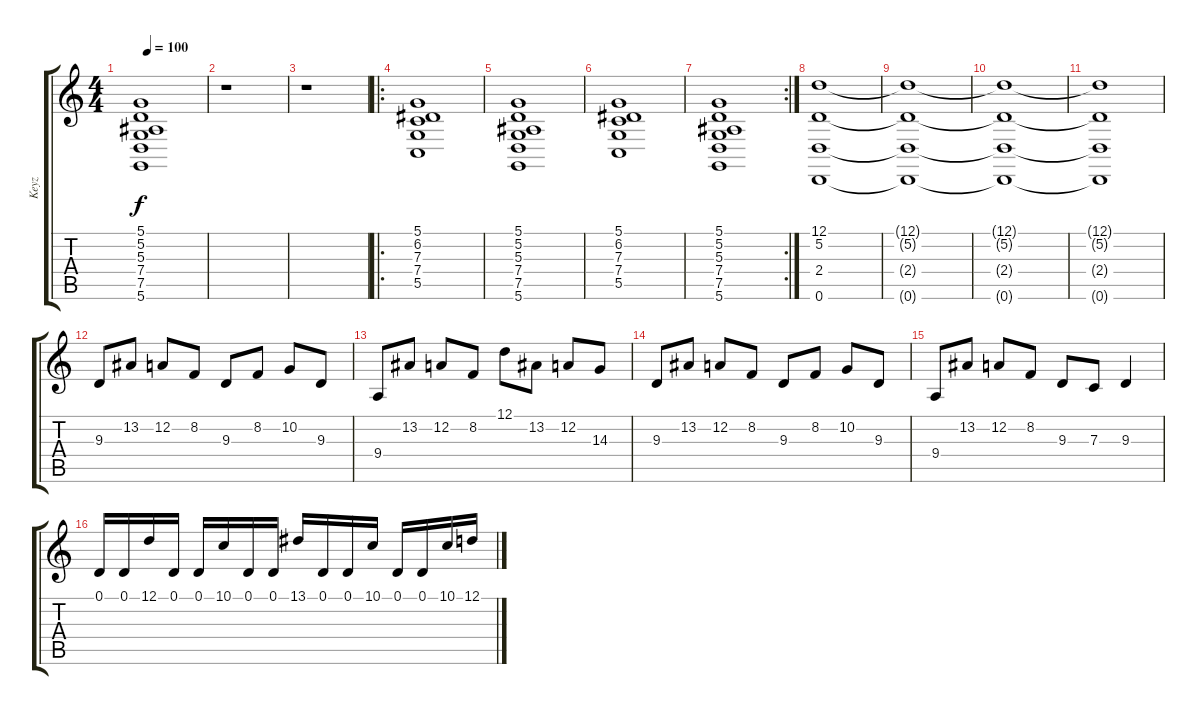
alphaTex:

\track ("Keyz" "Keyz") {instrument stringensemble1}
\staff {score tabs}
\tuning (D4 A3 F3 C3 G2 D2) {hide}
\ts (4 4)
\tempo 100
\clef g2
\ks c
(5.1 5.2 5.3 7.4 7.5 5.6).1{dy f} |
r.1 |
r.1 |
\ro
(5.1 6.2 7.3 7.4 5.5).1{volume 10 instrument stringensemble2} |
(5.1 5.2 5.3 7.4 7.5 5.6).1 |
(5.1 6.2 7.3 7.4 5.5).1{volume 12} |
\rc 2
(5.1 5.2 5.3 7.4 7.5 5.6).1 |
(12.1 5.2 2.4 0.6).1{volume 12 instrument stringensemble2} |
(12.1{t} 5.2{t} 2.4{t} 0.6{t}).1{volume 11} |
(12.1{t} 5.2{t} 2.4{t} 0.6{t}).1{volume 10} |
(12.1{t} 5.2{t} 2.4{t} 0.6{t}).1{volume 9} |
9.3.8{volume 11 instrument orchestralharp} 13.2.8 12.2.8 8.2.8 9.3.8 8.2.8 10.2.8 9.3.8 |
9.4.8{instrument orchestralharp} 13.2.8 12.2.8 8.2.8 12.1.8 13.2.8 12.2.8 14.3.8 |
9.3.8{volume 12 instrument orchestralharp} 13.2.8 12.2.8 8.2.8 9.3.8 8.2.8 10.2.8 9.3.8 |
9.4.8{instrument orchestralharp} 13.2.8 12.2.8 8.2.8 9.3.8 7.3.8 9.3.4 |
0.1.16{volume 11 instrument orchestralharp} 0.1.16 12.1.16 0.1.16 0.1.16 10.1.16 0.1.16 0.1.16 13.1.16 0.1.16 0.1.16 10.1.16 0.1.16 0.1.16 10.1.16 12.1.16
